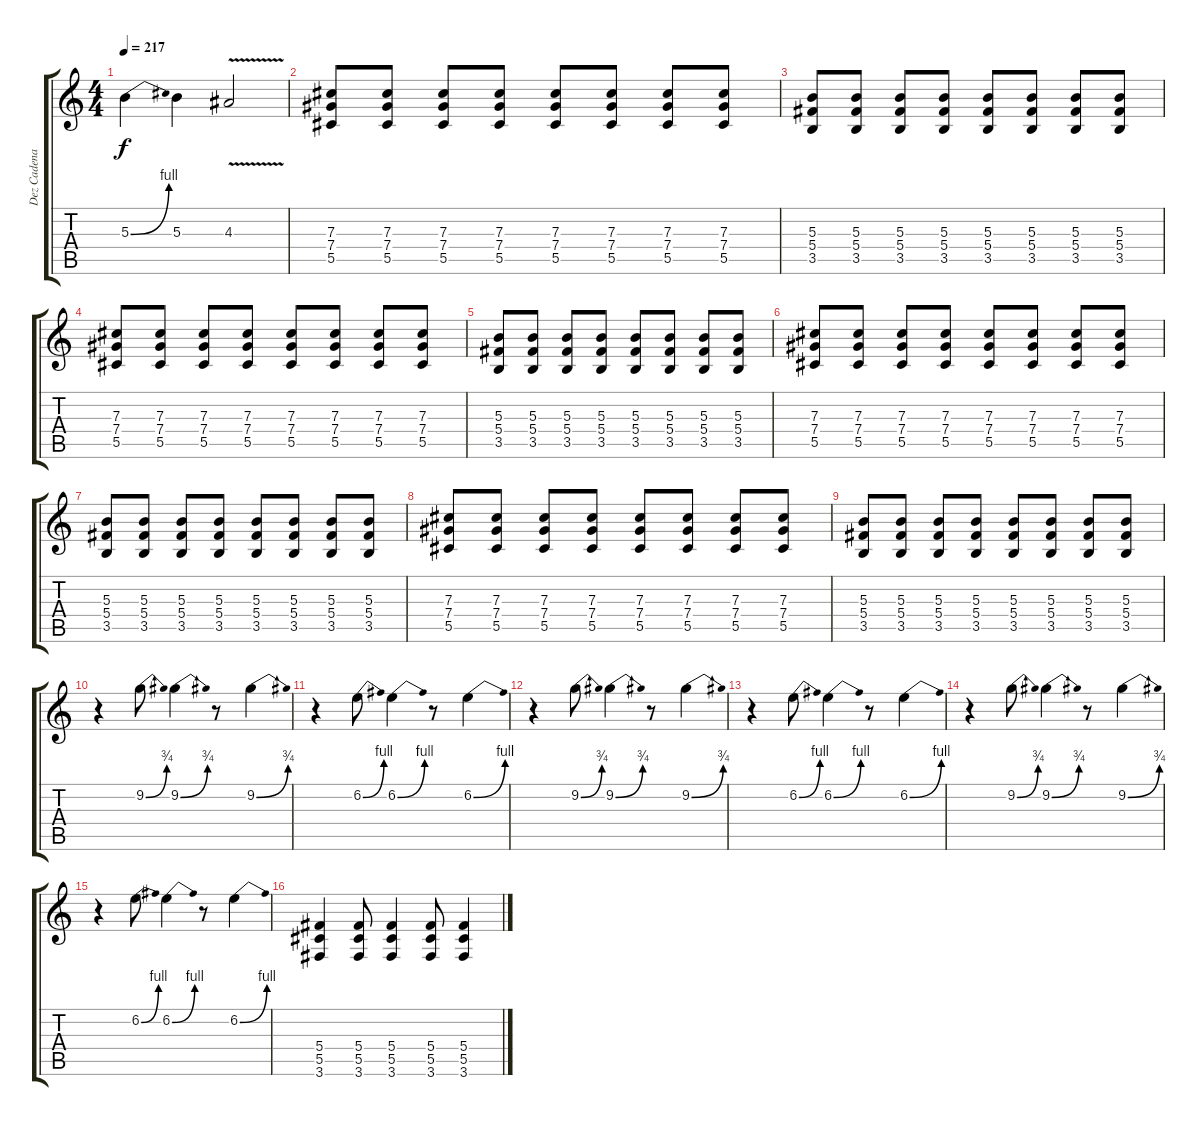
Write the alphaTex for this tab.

\track ("Dez Cadena" "Dez Cadena") {instrument distortionguitar}
\staff {score tabs}
\tuning (Eb4 Bb3 Gb3 Db3 Ab2 Eb2) {hide}
\ts (4 4)
\tempo 217
\clef g2
\ks c
5.3{be (bend 0 0 60 4)}.4{dy f balance 2} 5.3.4 4.3{v}.2 |
(7.3 7.4 5.5).8{balance 13} (7.3 7.4 5.5).8 (7.3 7.4 5.5).8 (7.3 7.4 5.5).8 (7.3 7.4 5.5).8 (7.3 7.4 5.5).8 (7.3 7.4 5.5).8 (7.3 7.4 5.5).8 |
(5.3 5.4 3.5).8 (5.3 5.4 3.5).8 (5.3 5.4 3.5).8 (5.3 5.4 3.5).8 (5.3 5.4 3.5).8 (5.3 5.4 3.5).8 (5.3 5.4 3.5).8 (5.3 5.4 3.5).8 |
(7.3 7.4 5.5).8{balance 13} (7.3 7.4 5.5).8 (7.3 7.4 5.5).8 (7.3 7.4 5.5).8 (7.3 7.4 5.5).8 (7.3 7.4 5.5).8 (7.3 7.4 5.5).8 (7.3 7.4 5.5).8 |
(5.3 5.4 3.5).8 (5.3 5.4 3.5).8 (5.3 5.4 3.5).8 (5.3 5.4 3.5).8 (5.3 5.4 3.5).8 (5.3 5.4 3.5).8 (5.3 5.4 3.5).8 (5.3 5.4 3.5).8 |
(7.3 7.4 5.5).8{balance 13} (7.3 7.4 5.5).8 (7.3 7.4 5.5).8 (7.3 7.4 5.5).8 (7.3 7.4 5.5).8 (7.3 7.4 5.5).8 (7.3 7.4 5.5).8 (7.3 7.4 5.5).8 |
(5.3 5.4 3.5).8 (5.3 5.4 3.5).8 (5.3 5.4 3.5).8 (5.3 5.4 3.5).8 (5.3 5.4 3.5).8 (5.3 5.4 3.5).8 (5.3 5.4 3.5).8 (5.3 5.4 3.5).8 |
(7.3 7.4 5.5).8{balance 13} (7.3 7.4 5.5).8 (7.3 7.4 5.5).8 (7.3 7.4 5.5).8 (7.3 7.4 5.5).8 (7.3 7.4 5.5).8 (7.3 7.4 5.5).8 (7.3 7.4 5.5).8 |
(5.3 5.4 3.5).8 (5.3 5.4 3.5).8 (5.3 5.4 3.5).8 (5.3 5.4 3.5).8 (5.3 5.4 3.5).8 (5.3 5.4 3.5).8 (5.3 5.4 3.5).8 (5.3 5.4 3.5).8 |
r.4 9.2{be (bend 0 0 60 3)}.8 9.2{be (bend 0 0 60 3)}.4 r.8 9.2{be (bend 0 0 60 3)}.4 |
r.4 6.2{be (bend 0 0 60 4)}.8 6.2{be (bend 0 0 60 4)}.4 r.8 6.2{be (bend 0 0 60 4)}.4 |
r.4 9.2{be (bend 0 0 60 3)}.8 9.2{be (bend 0 0 60 3)}.4 r.8 9.2{be (bend 0 0 60 3)}.4 |
r.4 6.2{be (bend 0 0 60 4)}.8 6.2{be (bend 0 0 60 4)}.4 r.8 6.2{be (bend 0 0 60 4)}.4 |
r.4 9.2{be (bend 0 0 60 3)}.8 9.2{be (bend 0 0 60 3)}.4 r.8 9.2{be (bend 0 0 60 3)}.4 |
r.4 6.2{be (bend 0 0 60 4)}.8 6.2{be (bend 0 0 60 4)}.4 r.8 6.2{be (bend 0 0 60 4)}.4 |
(5.4 5.5 3.6).4 (5.4 5.5 3.6).8 (5.4 5.5 3.6).4 (5.4 5.5 3.6).8 (5.4 5.5 3.6).4
